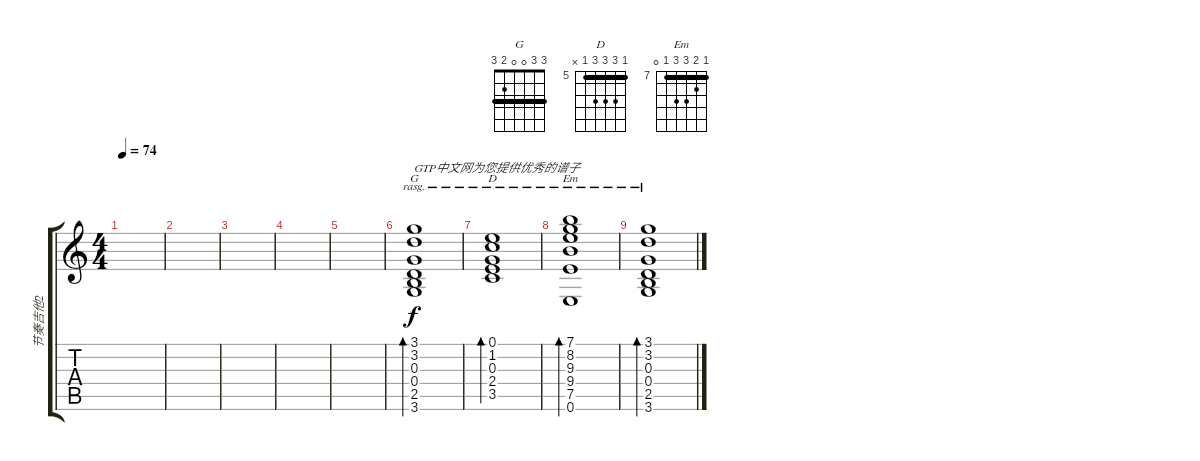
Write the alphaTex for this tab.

\track ("节奏吉他2" "节奏吉他2") {instrument acousticguitarnylon}
\staff {score tabs}
\tuning (E4 B3 G3 D3 A2 E2) {hide}
\chord ("G" 3 3 0 0 2 3) {barre 3}
\chord ("D" 5 7 7 7 5 x) {firstfret 5 barre 5}
\chord ("Em" 7 8 9 9 7 0) {firstfret 7 barre 7}
\ts (4 4)
\tempo 74
\clef g2
\ks c
|
|
|
|
|
(3.1 3.2 0.3 0.4 2.5 3.6).1{bd 480 ch "G" rasg ii txt "GTP中文网为您提供优秀的谱子"} |
(0.1 1.2 0.3 2.4 3.5).1{bd 480 ch "D" rasg ii} |
(7.1 8.2 9.3 9.4 7.5 0.6).1{bd 480 ch "Em" rasg ii} |
(3.1 3.2 0.3 0.4 2.5 3.6).1{bd 480 rasg ii}
